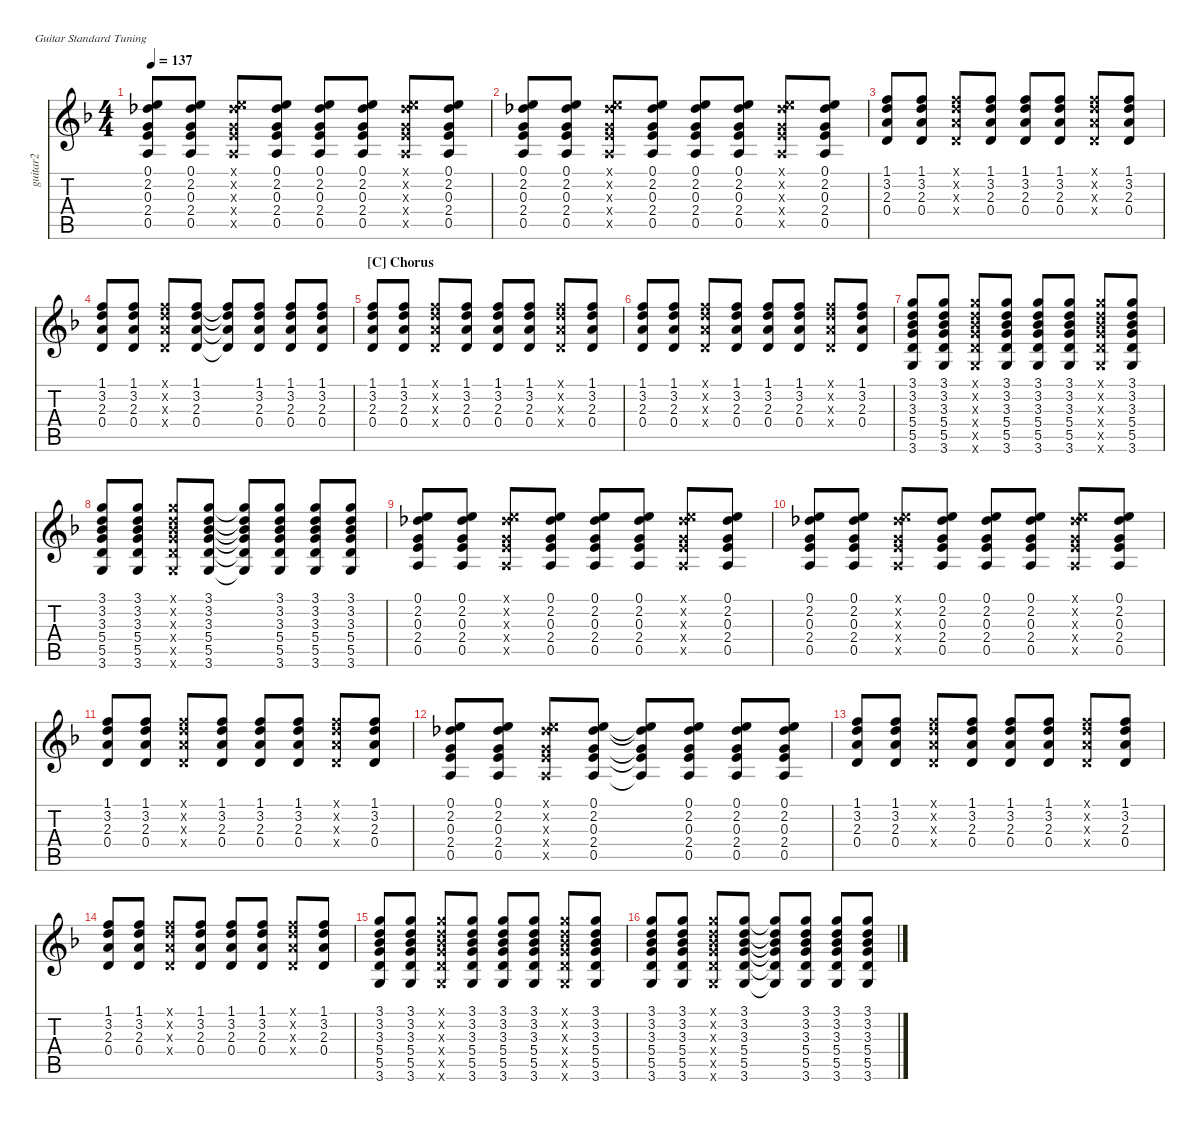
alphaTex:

\defaultSystemsLayout 4
\hideDynamics
\bracketExtendMode nobrackets
\otherSystemsTrackNameOrientation horizontal
\track ("Guitar2" "guitar2") {defaultSystemsLayout 4 instrument electricguitarclean}
\staff {score tabs}
\tuning (E4 B3 G3 D3 A2 E2)
\ts (4 4)
\tempo 137
\clef g2
\ks f
(0.5 2.4 0.3 2.2 0.1).8{dy mf} (0.5 2.4 0.3 2.2 0.1).8 (0.5{x} 2.4{x} 0.3{x} 2.2{x} 0.1{x}).8 (0.5 2.4 0.3 2.2 0.1).8 (0.5 2.4 0.3 2.2 0.1).8 (0.5 2.4 0.3 2.2 0.1).8 (0.5{x} 2.4{x} 0.3{x} 2.2{x} 0.1{x}).8 (0.5 2.4 0.3 2.2 0.1).8 |
(0.5 2.4 0.3 2.2 0.1).8 (0.5 2.4 0.3 2.2 0.1).8 (0.5{x} 2.4{x} 0.3{x} 2.2{x} 0.1{x}).8 (0.5 2.4 0.3 2.2 0.1).8 (0.5 2.4 0.3 2.2 0.1).8 (0.5 2.4 0.3 2.2 0.1).8 (0.5{x} 2.4{x} 0.3{x} 2.2{x} 0.1{x}).8 (0.5 2.4 0.3 2.2 0.1).8 |
(0.4 2.3 3.2 1.1).8 (0.4 2.3 3.2 1.1).8 (0.4{x} 2.3{x} 3.2{x} 1.1{x}).8 (0.4 2.3 3.2 1.1).8 (0.4 2.3 3.2 1.1).8 (0.4 2.3 3.2 1.1).8 (0.4{x} 2.3{x} 3.2{x} 1.1{x}).8 (0.4 2.3 3.2 1.1).8 |
(0.4 2.3 3.2 1.1).8 (0.4 2.3 3.2 1.1).8 (0.4{x} 2.3{x} 3.2{x} 1.1{x}).8 (0.4 2.3 3.2 1.1).8 (0.4{t} 2.3{t} 3.2{t} 1.1{t}).8 (0.4 2.3 3.2 1.1).8 (0.4 2.3 3.2 1.1).8 (0.4 2.3 3.2 1.1).8 |
\section ("C" "Chorus")
(0.4 2.3 3.2 1.1).8 (0.4 2.3 3.2 1.1).8 (0.4{x} 2.3{x} 3.2{x} 1.1{x}).8 (0.4 2.3 3.2 1.1).8 (0.4 2.3 3.2 1.1).8 (0.4 2.3 3.2 1.1).8 (0.4{x} 2.3{x} 3.2{x} 1.1{x}).8 (0.4 2.3 3.2 1.1).8 |
(0.4 2.3 3.2 1.1).8 (0.4 2.3 3.2 1.1).8 (0.4{x} 2.3{x} 3.2{x} 1.1{x}).8 (0.4 2.3 3.2 1.1).8 (0.4 2.3 3.2 1.1).8 (0.4 2.3 3.2 1.1).8 (0.4{x} 2.3{x} 3.2{x} 1.1{x}).8 (0.4 2.3 3.2 1.1).8 |
(5.4 3.3 3.2 3.1 5.5 3.6).8 (5.4 3.3 3.2 3.1 5.5 3.6).8 (5.4{x} 3.3{x} 3.2{x} 3.1{x} 5.5{x} 3.6{x}).8 (5.4 3.3 3.2 3.1 5.5 3.6).8 (5.4 3.3 3.2 3.1 5.5 3.6).8 (5.4 3.3 3.2 3.1 5.5 3.6).8 (5.4{x} 3.3{x} 3.2{x} 3.1{x} 5.5{x} 3.6{x}).8 (5.4 3.3 3.2 3.1 5.5 3.6).8 |
(5.4 3.3 3.2 3.1 5.5 3.6).8 (5.4 3.3 3.2 3.1 5.5 3.6).8 (5.4{x} 3.3{x} 3.2{x} 3.1{x} 5.5{x} 3.6{x}).8 (5.4 3.3 3.2 3.1 5.5 3.6).8 (5.4{t} 3.3{t} 3.2{t} 3.1{t} 5.5{t} 3.6{t}).8 (5.4 3.3 3.2 3.1 5.5 3.6).8 (5.4 3.3 3.2 3.1 5.5 3.6).8 (5.4 3.3 3.2 3.1 5.5 3.6).8 |
(0.5 2.4 0.3 2.2 0.1).8 (0.5 2.4 0.3 2.2 0.1).8 (0.5{x} 2.4{x} 0.3{x} 2.2{x} 0.1{x}).8 (0.5 2.4 0.3 2.2 0.1).8 (0.5 2.4 0.3 2.2 0.1).8 (0.5 2.4 0.3 2.2 0.1).8 (0.5{x} 2.4{x} 0.3{x} 2.2{x} 0.1{x}).8 (0.5 2.4 0.3 2.2 0.1).8 |
(0.5 2.4 0.3 2.2 0.1).8 (0.5 2.4 0.3 2.2 0.1).8 (0.5{x} 2.4{x} 0.3{x} 2.2{x} 0.1{x}).8 (0.5 2.4 0.3 2.2 0.1).8 (0.5 2.4 0.3 2.2 0.1).8 (0.5 2.4 0.3 2.2 0.1).8 (0.5{x} 2.4{x} 0.3{x} 2.2{x} 0.1{x}).8 (0.5 2.4 0.3 2.2 0.1).8 |
(0.4 2.3 3.2 1.1).8 (0.4 2.3 3.2 1.1).8 (0.4{x} 2.3{x} 3.2{x} 1.1{x}).8 (0.4 2.3 3.2 1.1).8 (0.4 2.3 3.2 1.1).8 (0.4 2.3 3.2 1.1).8 (0.4{x} 2.3{x} 3.2{x} 1.1{x}).8 (0.4 2.3 3.2 1.1).8 |
(0.5 2.4 0.3 2.2 0.1).8 (0.5 2.4 0.3 2.2 0.1).8 (0.5{x} 2.4{x} 0.3{x} 2.2{x} 0.1{x}).8 (0.5 2.4 0.3 2.2 0.1).8 (0.5{t} 2.4{t} 0.3{t} 2.2{t} 0.1{t}).8 (0.5 2.4 0.3 2.2 0.1).8 (0.5 2.4 0.3 2.2 0.1).8 (0.5 2.4 0.3 2.2 0.1).8 |
(0.4 2.3 3.2 1.1).8 (0.4 2.3 3.2 1.1).8 (0.4{x} 2.3{x} 3.2{x} 1.1{x}).8 (0.4 2.3 3.2 1.1).8 (0.4 2.3 3.2 1.1).8 (0.4 2.3 3.2 1.1).8 (0.4{x} 2.3{x} 3.2{x} 1.1{x}).8 (0.4 2.3 3.2 1.1).8 |
(0.4 2.3 3.2 1.1).8 (0.4 2.3 3.2 1.1).8 (0.4{x} 2.3{x} 3.2{x} 1.1{x}).8 (0.4 2.3 3.2 1.1).8 (0.4 2.3 3.2 1.1).8 (0.4 2.3 3.2 1.1).8 (0.4{x} 2.3{x} 3.2{x} 1.1{x}).8 (0.4 2.3 3.2 1.1).8 |
(5.4 3.3 3.2 3.1 5.5 3.6).8 (5.4 3.3 3.2 3.1 5.5 3.6).8 (5.4{x} 3.3{x} 3.2{x} 3.1{x} 5.5{x} 3.6{x}).8 (5.4 3.3 3.2 3.1 5.5 3.6).8 (5.4 3.3 3.2 3.1 5.5 3.6).8 (5.4 3.3 3.2 3.1 5.5 3.6).8 (5.4{x} 3.3{x} 3.2{x} 3.1{x} 5.5{x} 3.6{x}).8 (5.4 3.3 3.2 3.1 5.5 3.6).8 |
(5.4 3.3 3.2 3.1 5.5 3.6).8 (5.4 3.3 3.2 3.1 5.5 3.6).8 (5.4{x} 3.3{x} 3.2{x} 3.1{x} 5.5{x} 3.6{x}).8 (5.4 3.3 3.2 3.1 5.5 3.6).8 (5.4{t} 3.3{t} 3.2{t} 3.1{t} 5.5{t} 3.6{t}).8 (5.4 3.3 3.2 3.1 5.5 3.6).8 (5.4 3.3 3.2 3.1 5.5 3.6).8 (5.4 3.3 3.2 3.1 5.5 3.6).8
